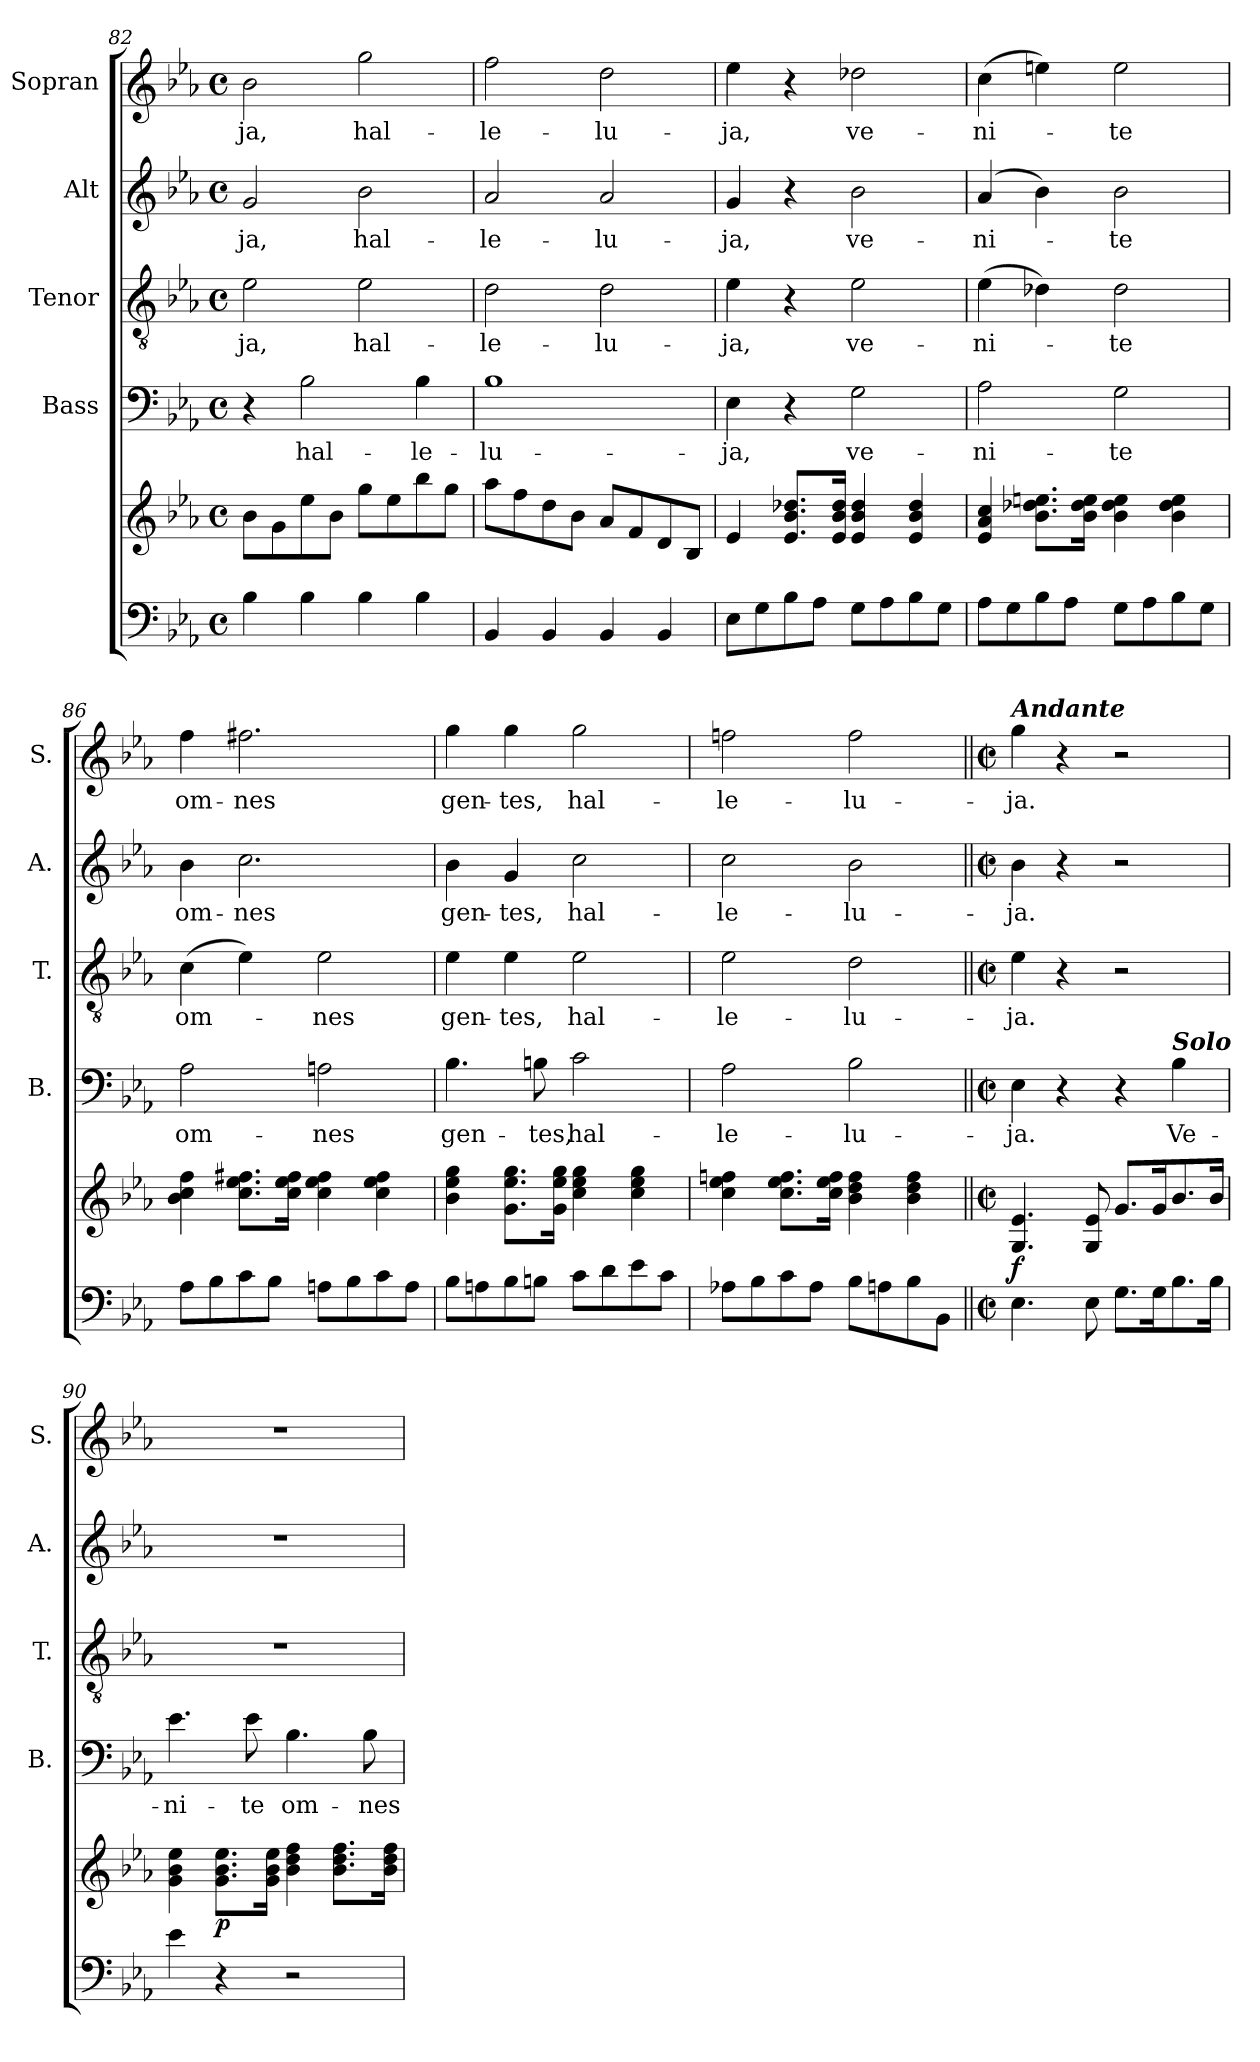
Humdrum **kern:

**kern	**kern	**dynam	**kern	**text	**kern	**text	**kern	**text	**kern	**text
*part5	*part5	*part5	*part4	*part4	*part3	*part3	*part2	*part2	*part1	*part1
*staff6	*staff5	*staff5/6	*staff4	*staff4	*staff3	*staff3	*staff2	*staff2	*staff1	*staff1
*	*	*	*I"Bass	*	*I"Tenor	*	*I"Alt	*	*I"Sopran	*
*	*	*	*I'B.	*	*I'T.	*	*I'A.	*	*I'S.	*
*clefF4	*clefG2	*	*clefF4	*	*clefGv2	*	*clefG2	*	*clefG2	*
*k[b-e-a-]	*k[b-e-a-]	*	*k[b-e-a-]	*	*k[b-e-a-]	*	*k[b-e-a-]	*	*k[b-e-a-]	*
*E-:	*E-:	*	*E-:	*	*E-:	*	*E-:	*	*E-:	*
*M4/4	*M4/4	*	*M4/4	*	*M4/4	*	*M4/4	*	*M4/4	*
*met(c)	*met(c)	*	*met(c)	*	*met(c)	*	*met(c)	*	*met(c)	*
=82	=82	=82	=82	=82	=82	=82	=82	=82	=82	=82
!	!	!	!	!	!	!LO:LY:b	!	!LO:LY:b	!	!LO:LY:b
4B-\	8b-\L	.	4r	.	2e-\	-ja,	2g/	-ja,	2b-\	-ja,
.	8g\	.	.	.	.	.	.	.	.	.
!	!	!	!	!LO:LY:b	!	!	!	!	!	!
4B-\	8ee-\	.	2B-\	hal-	.	.	.	.	.	.
.	8b-\J	.	.	.	.	.	.	.	.	.
!	!	!	!	!	!	!LO:LY:b	!	!LO:LY:b	!	!LO:LY:b
4B-\	8gg\L	.	.	.	2e-\	hal-	2b-\	hal-	2gg\	hal-
.	8ee-\	.	.	.	.	.	.	.	.	.
!	!	!	!	!LO:LY:b	!	!	!	!	!	!
4B-\	8bb-\	.	4B-\	-le-	.	.	.	.	.	.
.	8gg\J	.	.	.	.	.	.	.	.	.
!!LO:PB:g=z
=83	=83	=83	=83	=83	=83	=83	=83	=83	=83	=83
!	!	!	!	!LO:LY:b	!	!LO:LY:b	!	!LO:LY:b	!	!LO:LY:b
4BB-/	8aa-\L	.	1B-	-lu-	2d\	-le-	2a-/	-le-	2ff\	-le-
.	8ff\	.	.	.	.	.	.	.	.	.
4BB-/	8dd\	.	.	.	.	.	.	.	.	.
.	8b-\J	.	.	.	.	.	.	.	.	.
!	!	!	!	!	!	!LO:LY:b	!	!LO:LY:b	!	!LO:LY:b
4BB-/	8a-/L	.	.	.	2d\	-lu-	2a-/	-lu-	2dd\	-lu-
.	8f/	.	.	.	.	.	.	.	.	.
4BB-/	8d/	.	.	.	.	.	.	.	.	.
.	8B-/J	.	.	.	.	.	.	.	.	.
=84	=84	=84	=84	=84	=84	=84	=84	=84	=84	=84
!	!	!	!	!LO:LY:b	!	!LO:LY:b	!	!LO:LY:b	!	!LO:LY:b
8E-\L	4e-/	.	4E-\	-ja,	4e-\	-ja,	4g/	-ja,	4ee-\	-ja,
8G\	.	.	.	.	.	.	.	.	.	.
8B-\	8.e-/ 8.b-/ 8.dd-X/L	.	4r	.	4r	.	4r	.	4r	.
8A-\J	.	.	.	.	.	.	.	.	.	.
.	16e-/ 16b-/ 16dd-/Jk	.	.	.	.	.	.	.	.	.
!	!	!	!	!LO:LY:b	!	!LO:LY:b	!	!LO:LY:b	!	!LO:LY:b
8G\L	4e-/ 4b-/ 4dd-/	.	2G\	ve-	2e-\	ve-	2b-\	ve-	2dd-X\	ve-
8A-\	.	.	.	.	.	.	.	.	.	.
8B-\	4e-/ 4b-/ 4dd-/	.	.	.	.	.	.	.	.	.
8G\J	.	.	.	.	.	.	.	.	.	.
=85	=85	=85	=85	=85	=85	=85	=85	=85	=85	=85
!	!	!	!	!LO:LY:b	!	!LO:LY:b	!	!LO:LY:b	!	!LO:LY:b
8A-\L	4e-/ 4a-/ 4cc/	.	2A-\	-ni-	(>4e-\	-ni-	(4a-/	-ni-	(>4cc\	-ni-
8G\	.	.	.	.	.	.	.	.	.	.
8B-\	8.b-\ 8.dd-X\ 8.een\L	.	.	.	4d-X\)	.	4b-\)	.	4een\)	.
8A-\J	.	.	.	.	.	.	.	.	.	.
.	16b-\ 16dd-\ 16ee\Jk	.	.	.	.	.	.	.	.	.
!	!	!	!	!LO:LY:b	!	!LO:LY:b	!	!LO:LY:b	!	!LO:LY:b
8G\L	4b-\ 4dd-\ 4ee\	.	2G\	-te	2d-\	-te	2b-\	-te	2ee\	-te
8A-\	.	.	.	.	.	.	.	.	.	.
8B-\	4b-\ 4dd-\ 4ee\	.	.	.	.	.	.	.	.	.
8G\J	.	.	.	.	.	.	.	.	.	.
=86	=86	=86	=86	=86	=86	=86	=86	=86	=86	=86
!	!	!	!	!LO:LY:b	!	!LO:LY:b	!	!LO:LY:b	!	!LO:LY:b
8A-\L	4b-\ 4cc\ 4ff\	.	2A-\	om-	(>4c\	om-	4b-\	om-	4ff\	om-
8B-\	.	.	.	.	.	.	.	.	.	.
!	!	!	!	!	!	!	!	!LO:LY:b	!	!LO:LY:b
8c\	8.cc\ 8.ee-\ 8.ff#X\L	.	.	.	4e-\)	.	2.cc\	-nes	2.ff#X\	-nes
8B-\J	.	.	.	.	.	.	.	.	.	.
.	16cc\ 16ee-\ 16ff#\Jk	.	.	.	.	.	.	.	.	.
!	!	!	!	!LO:LY:b	!	!LO:LY:b	!	!	!	!
8An\L	4cc\ 4ee-\ 4ff#\	.	2An\	-nes	2e-\	-nes	.	.	.	.
8B-\	.	.	.	.	.	.	.	.	.	.
8c\	4cc\ 4ee-\ 4ff#\	.	.	.	.	.	.	.	.	.
8A\J	.	.	.	.	.	.	.	.	.	.
=87	=87	=87	=87	=87	=87	=87	=87	=87	=87	=87
!	!	!	!	!LO:LY:b	!	!LO:LY:b	!	!LO:LY:b	!	!LO:LY:b
8B-\L	4b-\ 4ee-\ 4gg\	.	4.B-\	gen-	4e-\	gen-	4b-\	gen-	4gg\	gen-
8An\	.	.	.	.	.	.	.	.	.	.
!	!	!	!	!	!	!LO:LY:b	!	!LO:LY:b	!	!LO:LY:b
8B-\	8.g\ 8.ee-\ 8.gg\L	.	.	.	4e-\	-tes,	4g/	-tes,	4gg\	-tes,
!	!	!	!	!LO:LY:b	!	!	!	!	!	!
8Bn\J	.	.	8Bn\	-tes,	.	.	.	.	.	.
.	16g\ 16ee-\ 16gg\Jk	.	.	.	.	.	.	.	.	.
!	!	!	!	!LO:LY:b	!	!LO:LY:b	!	!LO:LY:b	!	!LO:LY:b
8c\L	4cc\ 4ee-\ 4gg\	.	2c\	hal-	2e-\	hal-	2cc\	hal-	2gg\	hal-
8d\	.	.	.	.	.	.	.	.	.	.
8e-\	4cc\ 4ee-\ 4gg\	.	.	.	.	.	.	.	.	.
8c\J	.	.	.	.	.	.	.	.	.	.
=88	=88	=88	=88	=88	=88	=88	=88	=88	=88	=88
!	!	!	!	!LO:LY:b	!	!LO:LY:b	!	!LO:LY:b	!	!LO:LY:b
8A-X\L	4cc\ 4ee-\ 4ffn\	.	2A-\	-le-	2e-\	-le-	2cc\	-le-	2ffn\	-le-
8B-\	.	.	.	.	.	.	.	.	.	.
8c\	8.cc\ 8.ee-\ 8.ff\L	.	.	.	.	.	.	.	.	.
8A-\J	.	.	.	.	.	.	.	.	.	.
.	16cc\ 16ee-\ 16ff\Jk	.	.	.	.	.	.	.	.	.
!	!	!	!	!LO:LY:b	!	!LO:LY:b	!	!LO:LY:b	!	!LO:LY:b
8B-\L	4b-\ 4dd\ 4ff\	.	2B-\	-lu-	2d\	-lu-	2b-\	-lu-	2ff\	-lu-
8An\	.	.	.	.	.	.	.	.	.	.
8B-\	4b-\ 4dd\ 4ff\	.	.	.	.	.	.	.	.	.
8BB-\J	.	.	.	.	.	.	.	.	.	.
!!LO:LB:g=z
=89||	=89||	=89||	=89||	=89||	=89||	=89||	=89||	=89||	=89||	=89||
*M2/2	*M2/2	*	*M2/2	*	*M2/2	*	*M2/2	*	*M2/2	*
*met(c|)	*met(c|)	*	*met(c|)	*	*met(c|)	*	*met(c|)	*	*met(c|)	*
!	!	!	!	!	!	!	!	!	!LO:TX:a:Bi:t=Andante	!
!	!	!LO:DY:b	!	!LO:LY:b	!	!LO:LY:b	!	!LO:LY:b	!	!LO:LY:b
4.E-\	4.G/ 4.e-/	f	4E-\	-ja.	4e-\	-ja.	4b-\	-ja.	4gg\	-ja.
.	.	.	4r	.	4r	.	4r	.	4r	.
8E-\	8G/ 8e-/	.	.	.	.	.	.	.	.	.
8.G\L	8.g/L	.	4r	.	2r	.	2r	.	2r	.
16G\k	16g/k	.	.	.	.	.	.	.	.	.
!	!	!	!LO:TX:a:Bi:t=Solo	!	!	!	!	!	!	!
!	!	!	!	!LO:LY:b	!	!	!	!	!	!
8.B-\	8.b-/	.	4B-\	Ve-	.	.	.	.	.	.
16B-\Jk	16b-/Jk	.	.	.	.	.	.	.	.	.
=90	=90	=90	=90	=90	=90	=90	=90	=90	=90	=90
!	!	!	!	!LO:LY:b	!	!	!	!	!	!
4e-\	4g\ 4b-\ 4ee-\	.	4.e-\	-ni-	1r	.	1r	.	1r	.
!	!	!LO:DY:b	!	!	!	!	!	!	!	!
4r	8.g\ 8.b-\ 8.ee-\L	p	.	.	.	.	.	.	.	.
!	!	!	!	!LO:LY:b	!	!	!	!	!	!
.	.	.	8e-\	-te	.	.	.	.	.	.
.	16g\ 16b-\ 16ee-\Jk	.	.	.	.	.	.	.	.	.
!	!	!	!	!LO:LY:b	!	!	!	!	!	!
2r	4b-\ 4dd\ 4ff\	.	4.B-\	om-	.	.	.	.	.	.
.	8.b-\ 8.dd\ 8.ff\L	.	.	.	.	.	.	.	.	.
!	!	!	!	!LO:LY:b	!	!	!	!	!	!
.	.	.	8B-\	-nes	.	.	.	.	.	.
.	16b-\ 16dd\ 16ff\Jk	.	.	.	.	.	.	.	.	.
=	=	=	=	=	=	=	=	=	=	=
*-	*-	*-	*-	*-	*-	*-	*-	*-	*-	*-
